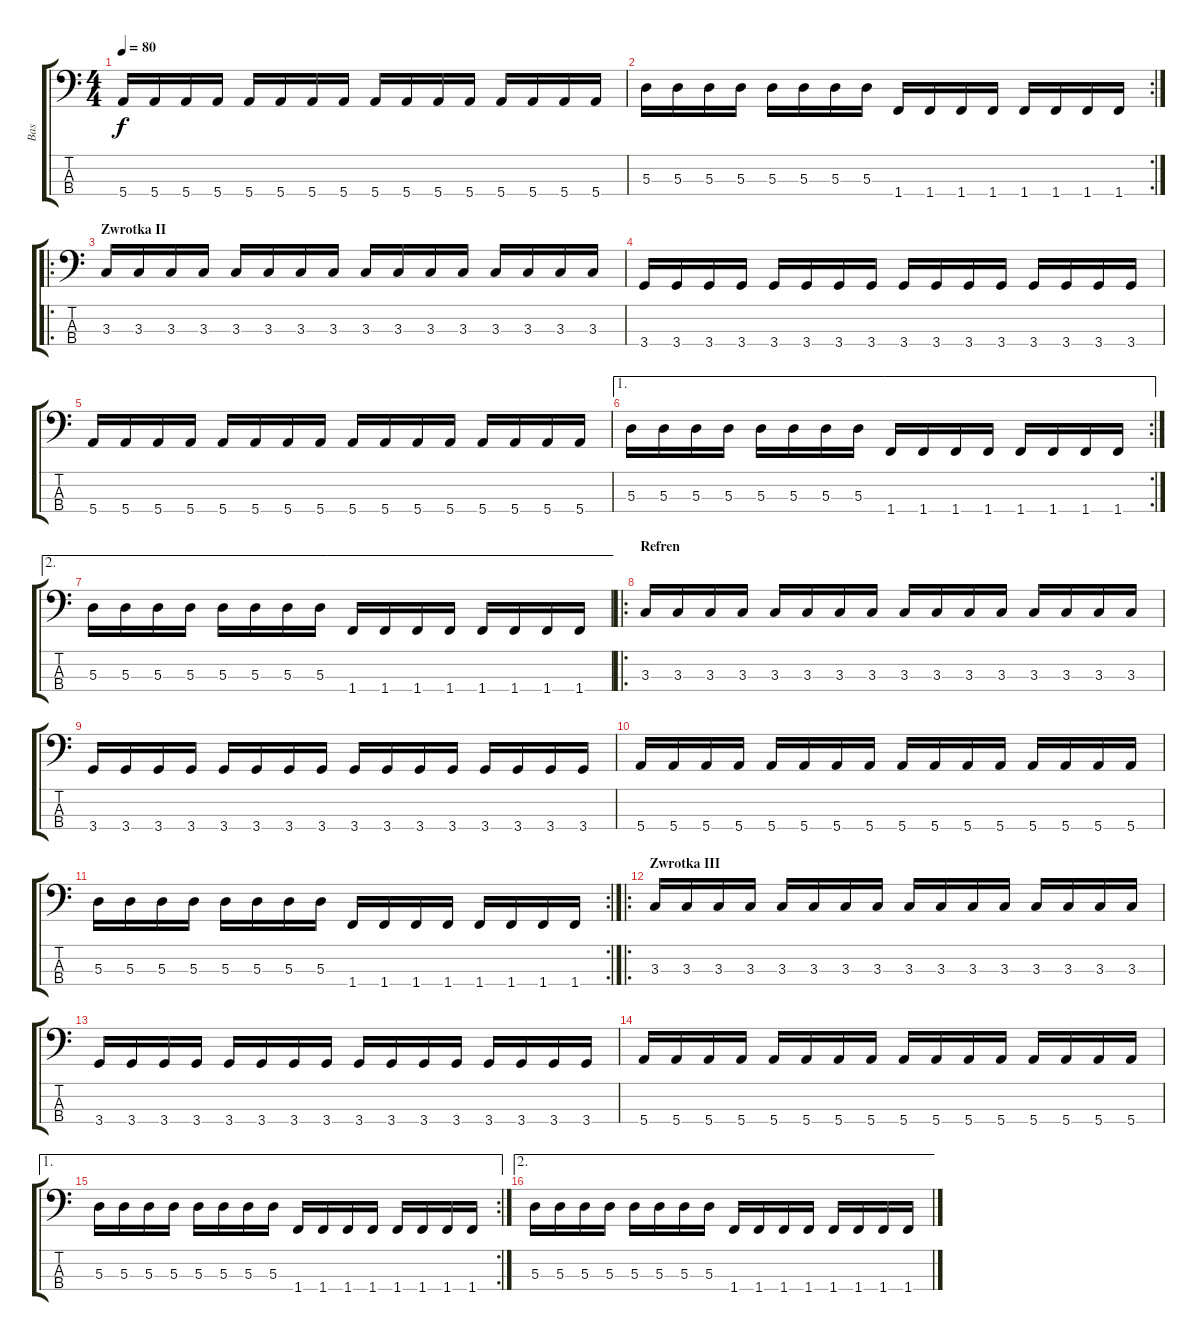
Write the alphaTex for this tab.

\track ("Bas" "Bas") {instrument electricbassfinger}
\staff {score tabs}
\tuning (G2 D2 A1 E1) {hide}
\ts (4 4)
\tempo 80
\clef f4
\ks c
5.4.16{dy f} 5.4.16 5.4.16 5.4.16 5.4.16 5.4.16 5.4.16 5.4.16 5.4.16 5.4.16 5.4.16 5.4.16 5.4.16 5.4.16 5.4.16 5.4.16 |
\rc 2
5.3.16 5.3.16 5.3.16 5.3.16 5.3.16 5.3.16 5.3.16 5.3.16 1.4.16 1.4.16 1.4.16 1.4.16 1.4.16 1.4.16 1.4.16 1.4.16 |
\ro
\section ("" "Zwrotka II")
3.3.16 3.3.16 3.3.16 3.3.16 3.3.16 3.3.16 3.3.16 3.3.16 3.3.16 3.3.16 3.3.16 3.3.16 3.3.16 3.3.16 3.3.16 3.3.16 |
3.4.16 3.4.16 3.4.16 3.4.16 3.4.16 3.4.16 3.4.16 3.4.16 3.4.16 3.4.16 3.4.16 3.4.16 3.4.16 3.4.16 3.4.16 3.4.16 |
5.4.16 5.4.16 5.4.16 5.4.16 5.4.16 5.4.16 5.4.16 5.4.16 5.4.16 5.4.16 5.4.16 5.4.16 5.4.16 5.4.16 5.4.16 5.4.16 |
\ae 1
\rc 2
5.3.16 5.3.16 5.3.16 5.3.16 5.3.16 5.3.16 5.3.16 5.3.16 1.4.16 1.4.16 1.4.16 1.4.16 1.4.16 1.4.16 1.4.16 1.4.16 |
\ae 2
5.3.16 5.3.16 5.3.16 5.3.16 5.3.16 5.3.16 5.3.16 5.3.16 1.4.16 1.4.16 1.4.16 1.4.16 1.4.16 1.4.16 1.4.16 1.4.16 |
\ro
\section ("" "Refren")
3.3.16 3.3.16 3.3.16 3.3.16 3.3.16 3.3.16 3.3.16 3.3.16 3.3.16 3.3.16 3.3.16 3.3.16 3.3.16 3.3.16 3.3.16 3.3.16 |
3.4.16 3.4.16 3.4.16 3.4.16 3.4.16 3.4.16 3.4.16 3.4.16 3.4.16 3.4.16 3.4.16 3.4.16 3.4.16 3.4.16 3.4.16 3.4.16 |
5.4.16 5.4.16 5.4.16 5.4.16 5.4.16 5.4.16 5.4.16 5.4.16 5.4.16 5.4.16 5.4.16 5.4.16 5.4.16 5.4.16 5.4.16 5.4.16 |
\rc 2
5.3.16 5.3.16 5.3.16 5.3.16 5.3.16 5.3.16 5.3.16 5.3.16 1.4.16 1.4.16 1.4.16 1.4.16 1.4.16 1.4.16 1.4.16 1.4.16 |
\ro
\section ("" "Zwrotka III")
3.3.16 3.3.16 3.3.16 3.3.16 3.3.16 3.3.16 3.3.16 3.3.16 3.3.16 3.3.16 3.3.16 3.3.16 3.3.16 3.3.16 3.3.16 3.3.16 |
3.4.16 3.4.16 3.4.16 3.4.16 3.4.16 3.4.16 3.4.16 3.4.16 3.4.16 3.4.16 3.4.16 3.4.16 3.4.16 3.4.16 3.4.16 3.4.16 |
5.4.16 5.4.16 5.4.16 5.4.16 5.4.16 5.4.16 5.4.16 5.4.16 5.4.16 5.4.16 5.4.16 5.4.16 5.4.16 5.4.16 5.4.16 5.4.16 |
\ae 1
\rc 2
5.3.16 5.3.16 5.3.16 5.3.16 5.3.16 5.3.16 5.3.16 5.3.16 1.4.16 1.4.16 1.4.16 1.4.16 1.4.16 1.4.16 1.4.16 1.4.16 |
\ae 2
5.3.16 5.3.16 5.3.16 5.3.16 5.3.16 5.3.16 5.3.16 5.3.16 1.4.16 1.4.16 1.4.16 1.4.16 1.4.16 1.4.16 1.4.16 1.4.16
